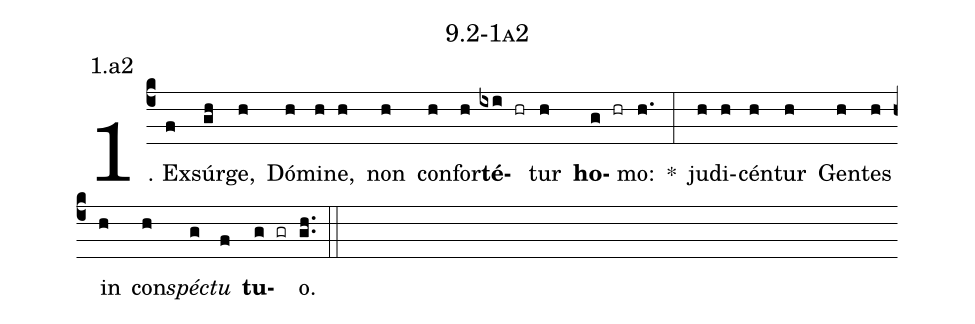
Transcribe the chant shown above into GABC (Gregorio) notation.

name: 9.2-1a2;
annotation: 1.a2;
%%
(c4)1. Ex(f)súr(gh)ge,(h) Dó(h)mi(h)ne,(h) non(h) con(h)for(h)<b>té</b>(ixi hr)tur(h) <b>ho</b>(g hr)mo:(h.) *(:) ju(h)di(h)cén(h)tur(h) Gen(h)tes(h) in(h) con(h)<i>spéc</i>(g)<i>tu</i>(f) <b>tu</b>(g gr)o.(gh..) (::)
